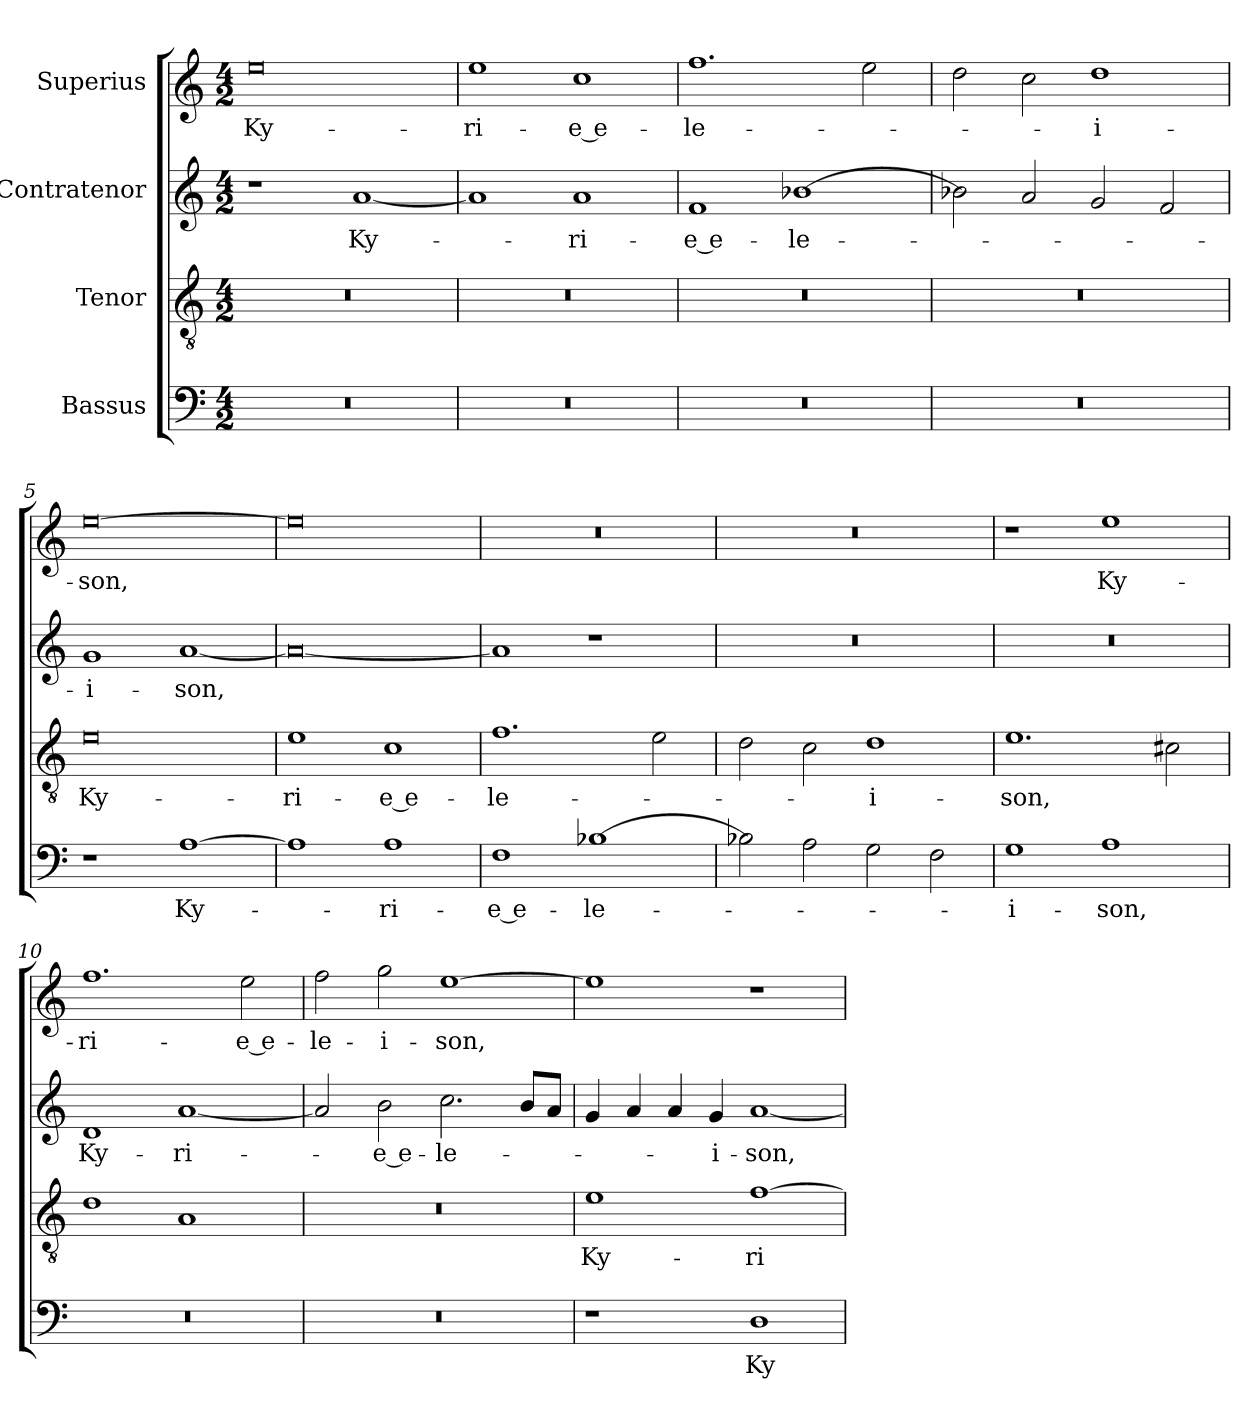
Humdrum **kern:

**kern	**text	**kern	**text	**kern	**text	**kern	**text
*part4	*part4	*part3	*part3	*part2	*part2	*part1	*part1
*staff4	*staff4	*staff3	*staff3	*staff2	*staff2	*staff1	*staff1
*I"Bassus	*	*I"Tenor	*	*I"Contratenor	*	*I"Superius	*
*clefF4	*	*clefGv2	*	*clefG2	*	*clefG2	*
*k[]	*	*k[]	*	*k[]	*	*k[]	*
*M4/2	*	*M4/2	*	*M4/2	*	*M4/2	*
=1	=1	=1	=1	=1	=1	=1	=1
0r	.	0r	.	1r	.	0ee\	Ky-
.	.	.	.	[1a/	Ky-	.	.
=2	=2	=2	=2	=2	=2	=2	=2
0r	.	0r	.	1a/]	.	1ee\	-ri-
.	.	.	.	1a/	-ri-	1cc\	-e e-
=3	=3	=3	=3	=3	=3	=3	=3
0r	.	0r	.	1f/	-e e-	1.ff\	-le-
.	.	.	.	[1b-X\	-le-	.	.
.	.	.	.	.	.	2ee\	.
=4	=4	=4	=4	=4	=4	=4	=4
0r	.	0r	.	2b-X\]	.	2dd\	.
.	.	.	.	2a/	.	2cc\	.
.	.	.	.	2g/	.	1dd\	-i-
.	.	.	.	2f/	.	.	.
=5	=5	=5	=5	=5	=5	=5	=5
1r	.	0e\	Ky-	1g/	-i-	[0ee\	-son,
[1A\	Ky-	.	.	[1a/	-son,	.	.
=6	=6	=6	=6	=6	=6	=6	=6
1A\]	.	1e\	-ri-	0a/_	.	0ee\]	.
1A\	-ri-	1c\	-e e-	.	.	.	.
=7	=7	=7	=7	=7	=7	=7	=7
1F\	-e e-	1.f\	-le-	1a/]	.	0r	.
[1B-X\	-le-	.	.	1r	.	.	.
.	.	2e\	.	.	.	.	.
=8	=8	=8	=8	=8	=8	=8	=8
2B-X\]	.	2d\	.	0r	.	0r	.
2A\	.	2c\	.	.	.	.	.
2G\	.	1d\	-i-	.	.	.	.
2F\	.	.	.	.	.	.	.
=9	=9	=9	=9	=9	=9	=9	=9
1G\	-i-	1.e\	-son,	0r	.	1r	.
1A\	-son,	.	.	.	.	1ee\	Ky-
.	.	2c#X\	.	.	.	.	.
=10	=10	=10	=10	=10	=10	=10	=10
0r	.	1d\	.	1d/	Ky-	1.ff\	-ri-
.	.	1A/	.	[1a/	-ri-	.	.
.	.	.	.	.	.	2ee\	-e e-
=11	=11	=11	=11	=11	=11	=11	=11
0r	.	0r	.	2a/]	.	2ff\	-le-
.	.	.	.	2b\	-e e-	2gg\	-i-
.	.	.	.	2.cc\	-le-	[1ee\	-son,
.	.	.	.	8b/L	.	.	.
.	.	.	.	8a/J	.	.	.
=12	=12	=12	=12	=12	=12	=12	=12
1r	.	1e\	Ky-	4g/	.	1ee\]	.
.	.	.	.	4a/	.	.	.
.	.	.	.	4a/	.	.	.
.	.	.	.	4g/	-i-	.	.
1D\	Ky-	[1f\	-ri-	[1a/	-son,	1r	.
=	=	=	=	=	=	=	=
*-	*-	*-	*-	*-	*-	*-	*-
